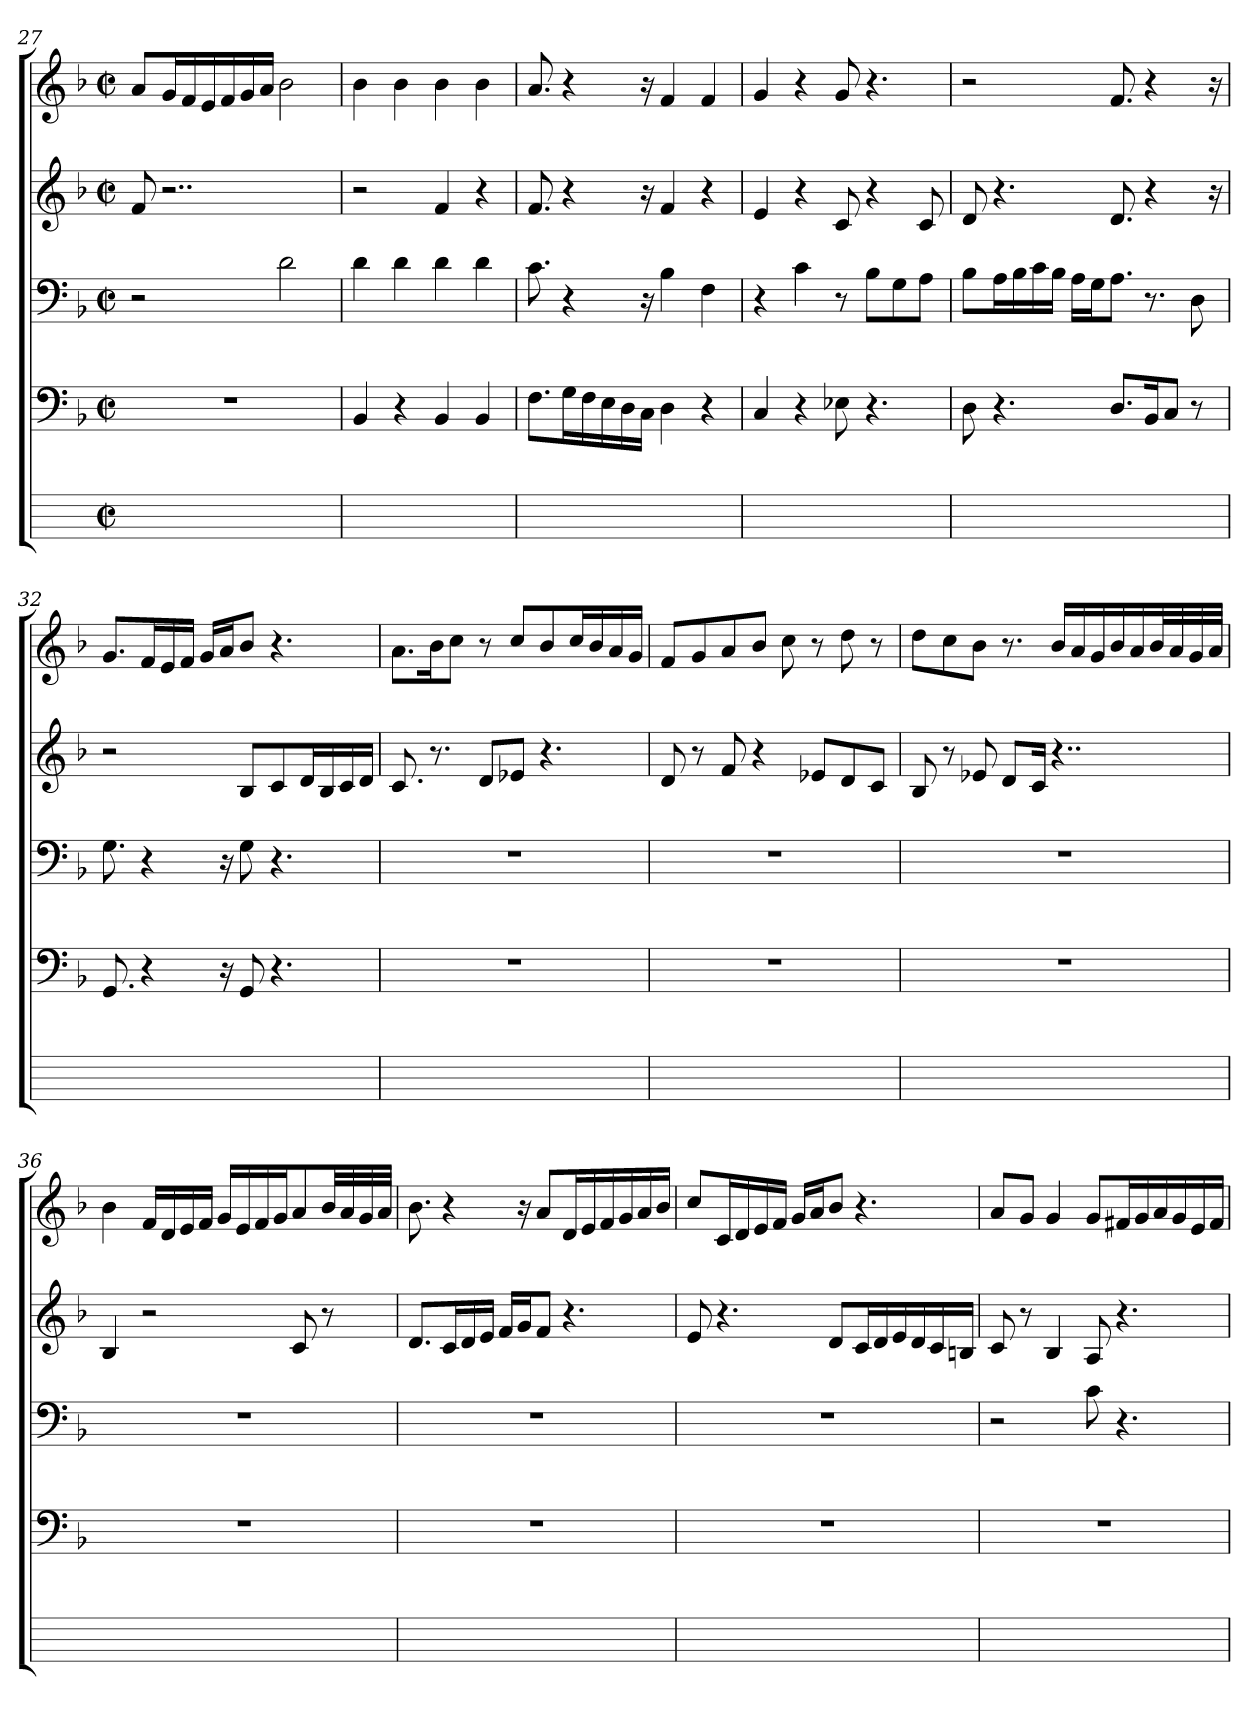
**kern	**kern	**kern	**kern	**kern
*part5	*part4	*part3	*part2	*part1
*staff5	*staff4	*staff3	*staff2	*staff1
*	*clefF4	*clefF4	*clefG2	*clefG2
*	*k[b-]	*k[b-]	*k[b-]	*k[b-]
*	*F:	*F:	*F:	*F:
*M2/2	*M2/2	*M2/2	*M2/2	*M2/2
*met(c|)	*met(c|)	*met(c|)	*met(c|)	*met(c|)
=27	=27	=27	=27	=27
1ryy	1r	2r	8f	8aL
.	.	.	2..r	16giL
.	.	.	.	16fi
.	.	.	.	16ei
.	.	.	.	16fi
.	.	.	.	16gi
.	.	.	.	16aiJJ
.	.	2d	.	2b-
=28	=28	=28	=28	=28
1ryy	4BB-	4d	2r	4b-
.	4r	4d	.	4b-
.	4BB-	4d	4f	4b-
.	4BB-	4d	4r	4b-
=29	=29	=29	=29	=29
1ryy	8.FL	8.c	8.f	8.a
.	16GiL	4r	4r	4r
.	16Fj	.	.	.
.	16Ei	.	.	.
.	16Di	.	.	.
.	16CiJJ	16r	16r	16r
.	4D	4B-	4f	4f
.	4r	4F	4r	4f
=30	=30	=30	=30	=30
1ryy	4C	4r	4e	4g
.	4r	4c	4r	4r
.	8E-X	8r	8c	8gj
.	4.r	8B-L	4r	4.r
.	.	8G	.	.
.	.	8AZJ	8cj	.
=31	=31	=31	=31	=31
1ryy	8D	8B-L	8d	2r
.	4.r	16AiL	4.r	.
.	.	16B-i	.	.
.	.	16ci	.	.
.	.	16B-iJJ	.	.
.	.	16AZLL	.	.
.	.	16GiJ	.	.
.	8.DjL	8.AJ	8.dj	8.f
.	16BB-ik	8.r	4r	4r
.	8CZJ	.	.	.
.	8r	8Di	.	.
.	.	.	16r	16r
=32	=32	=32	=32	=32
1ryy	8.GG	8.G	2r	8.gL
.	4r	4r	.	16fiL
.	.	.	.	16ei
.	.	.	.	16fiJJ
.	.	.	.	16giLL
.	16r	16r	.	16aiJ
.	8GGj	8Gj	8B-L	8b-J
.	4.r	4.r	8ci	4.r
.	.	.	16diL	.
.	.	.	16B-i	.
.	.	.	16ci	.
.	.	.	16diJJ	.
=33	=33	=33	=33	=33
1ryy	1r	1r	8.c	8.aL
.	.	.	8.r	16b-ik
.	.	.	.	8ccJ
.	.	.	8diL	8r
.	.	.	8e-XJ	8ccjL
.	.	.	4.r	8b-
.	.	.	.	16ccZL
.	.	.	.	16b-i
.	.	.	.	16aj
.	.	.	.	16giJJ
=34	=34	=34	=34	=34
1ryy	1r	1r	8d	8fL
.	.	.	8r	8g
.	.	.	8f	8a
.	.	.	4r	8b-J
.	.	.	.	8cc
.	.	.	8e-XL	8r
.	.	.	8d	8dd
.	.	.	8cJ	8r
=35	=35	=35	=35	=35
1ryy	1r	1r	8B-	8ddjL
.	.	.	8r	8cc
.	.	.	8e-XZ	8b-J
.	.	.	8diL	8.r
.	.	.	16cJk	.
.	.	.	4..r	16b-iLL
.	.	.	.	16ai
.	.	.	.	16gi
.	.	.	.	16b-j
.	.	.	.	16ai
.	.	.	.	32b-iL
.	.	.	.	32ai
.	.	.	.	32gi
.	.	.	.	32aiJJJ
=36	=36	=36	=36	=36
1ryy	1r	1r	4B-	4b-
.	.	.	2r	16fLL
.	.	.	.	16di
.	.	.	.	16ei
.	.	.	.	16fiJJ
.	.	.	.	16gLL
.	.	.	.	16ei
.	.	.	.	16fi
.	.	.	.	16giJ
.	.	.	8c	8a
.	.	.	8r	32b-iLL
.	.	.	.	32ai
.	.	.	.	32gi
.	.	.	.	32aiJJJ
=37	=37	=37	=37	=37
1ryy	1r	1r	8.dL	8.b-
.	.	.	16ciL	4r
.	.	.	16dj	.
.	.	.	16eiJJ	.
.	.	.	16fiLL	.
.	.	.	16giJ	16r
.	.	.	8fJ	8aL
.	.	.	4.r	16diL
.	.	.	.	16ei
.	.	.	.	16fi
.	.	.	.	16gi
.	.	.	.	16ai
.	.	.	.	16b-iJJ
=38	=38	=38	=38	=38
1ryy	1r	1r	8e	8ccL
.	.	.	4.r	16ciL
.	.	.	.	16di
.	.	.	.	16ei
.	.	.	.	16fiJJ
.	.	.	.	16giLL
.	.	.	.	16aiJ
.	.	.	8dL	8b-J
.	.	.	16ciL	4.r
.	.	.	16di	.
.	.	.	16eZ	.
.	.	.	16di	.
.	.	.	16ci	.
.	.	.	16BniJJ	.
=39	=39	=39	=39	=39
1ryy	1r	2r	8c	8ajL
.	.	.	8r	8giJ
.	.	.	4B-	4g
.	.	8c	8A	8gjL
.	.	4.r	4.r	16f#XiL
.	.	.	.	16gi
.	.	.	.	16aZ
.	.	.	.	16gi
.	.	.	.	16ei
.	.	.	.	16f#iJJ
=	=	=	=	=
*-	*-	*-	*-	*-
